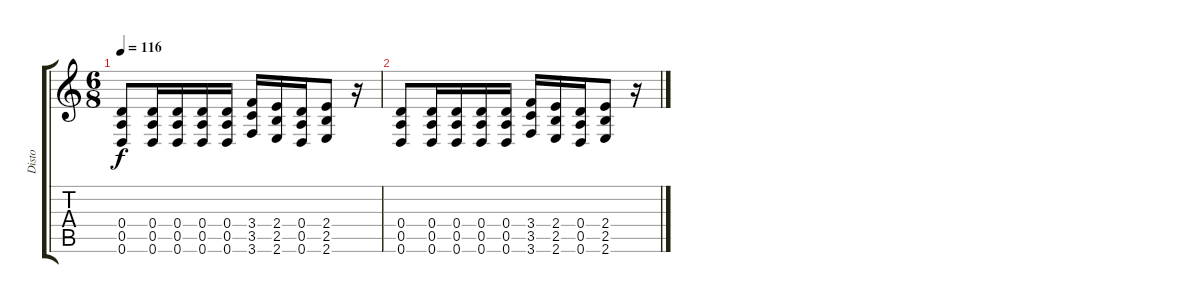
\track ("Disto" "Disto") {instrument overdrivenguitar}
\staff {score tabs}
\tuning (E4 B3 G3 D3 A2 D2) {hide}
\ts (6 8)
\tempo 116
\clef g2
\ks c
(0.4 0.5 0.6).8{dy f} (0.4 0.5 0.6).16 (0.4 0.5 0.6).16 (0.4 0.5 0.6).16 (0.4 0.5 0.6).16 (3.4 3.5 3.6).16 (2.4 2.5 2.6).16 (0.4 0.5 0.6).16 (2.4 2.5 2.6).8 r.16 |
(0.4 0.5 0.6).8 (0.4 0.5 0.6).16 (0.4 0.5 0.6).16 (0.4 0.5 0.6).16 (0.4 0.5 0.6).16 (3.4 3.5 3.6).16 (2.4 2.5 2.6).16 (0.4 0.5 0.6).16 (2.4 2.5 2.6).8 r.16
